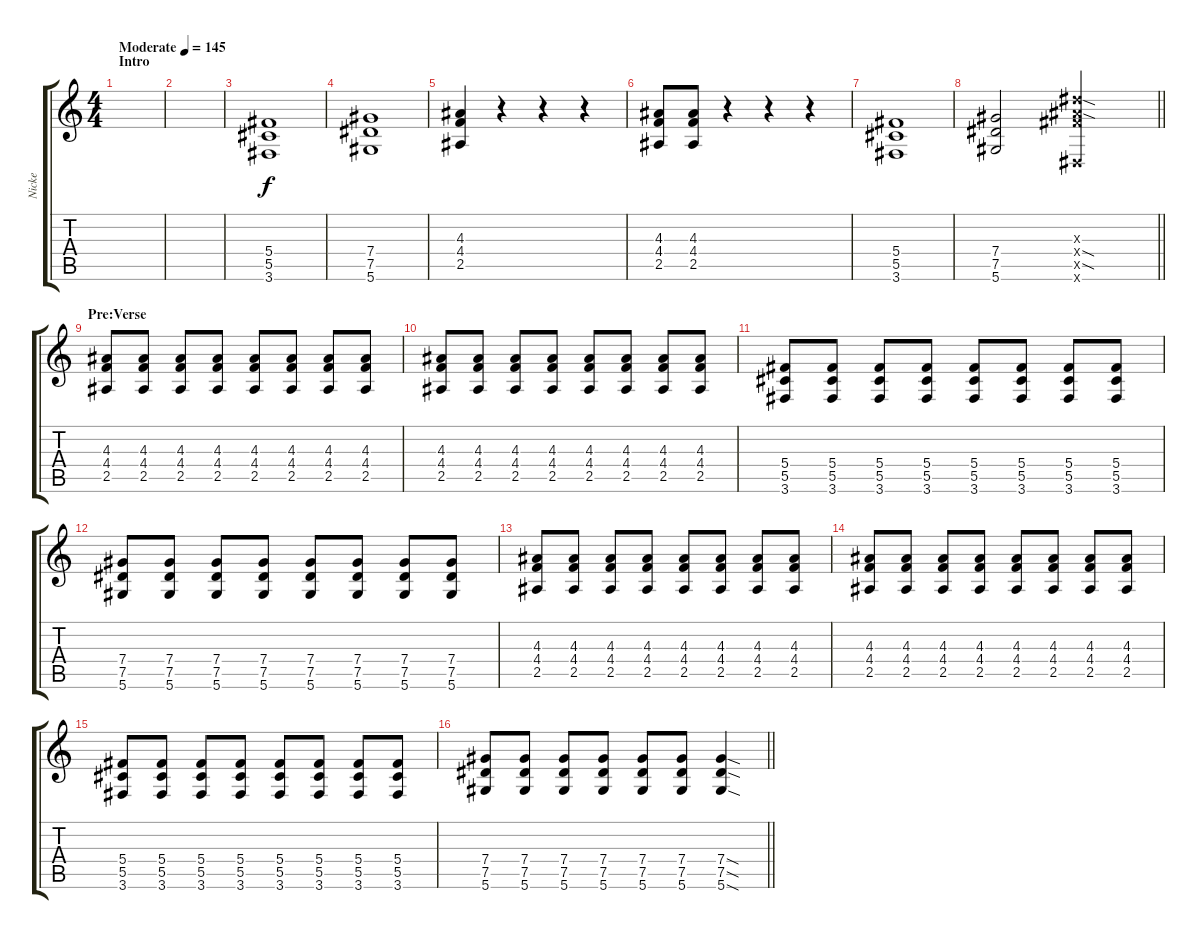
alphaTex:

\track ("Nicke" "Nicke") {instrument distortionguitar}
\staff {score tabs}
\tuning (Eb4 Bb3 Gb3 Db3 Ab2 Eb2) {hide}
\ts (4 4)
\section ("" "Intro")
\tempo (145 "Moderate")
\clef g2
\ks c
|
|
(5.4 5.5 3.6).1 |
(7.4 7.5 5.6).1 |
(4.3 4.4 2.5).4 r.4 r.4 r.4 |
(4.3 4.4 2.5).8 (4.3 4.4 2.5).8 r.4 r.4 r.4 |
(5.4 5.5 3.6).1 |
\barLineRight lightlight
(7.4 7.5 5.6).2 (0.3{x} 14.4{sod x} 14.5{sod x} 0.6{x}).2 |
\section ("" "Pre:Verse")
(4.3 4.4 2.5).8 (4.3 4.4 2.5).8 (4.3 4.4 2.5).8 (4.3 4.4 2.5).8 (4.3 4.4 2.5).8 (4.3 4.4 2.5).8 (4.3 4.4 2.5).8 (4.3 4.4 2.5).8 |
(4.3 4.4 2.5).8 (4.3 4.4 2.5).8 (4.3 4.4 2.5).8 (4.3 4.4 2.5).8 (4.3 4.4 2.5).8 (4.3 4.4 2.5).8 (4.3 4.4 2.5).8 (4.3 4.4 2.5).8 |
(5.4 5.5 3.6).8 (5.4 5.5 3.6).8 (5.4 5.5 3.6).8 (5.4 5.5 3.6).8 (5.4 5.5 3.6).8 (5.4 5.5 3.6).8 (5.4 5.5 3.6).8 (5.4 5.5 3.6).8 |
(7.4 7.5 5.6).8 (7.4 7.5 5.6).8 (7.4 7.5 5.6).8 (7.4 7.5 5.6).8 (7.4 7.5 5.6).8 (7.4 7.5 5.6).8 (7.4 7.5 5.6).8 (7.4 7.5 5.6).8 |
(4.3 4.4 2.5).8 (4.3 4.4 2.5).8 (4.3 4.4 2.5).8 (4.3 4.4 2.5).8 (4.3 4.4 2.5).8 (4.3 4.4 2.5).8 (4.3 4.4 2.5).8 (4.3 4.4 2.5).8 |
(4.3 4.4 2.5).8 (4.3 4.4 2.5).8 (4.3 4.4 2.5).8 (4.3 4.4 2.5).8 (4.3 4.4 2.5).8 (4.3 4.4 2.5).8 (4.3 4.4 2.5).8 (4.3 4.4 2.5).8 |
(5.4 5.5 3.6).8 (5.4 5.5 3.6).8 (5.4 5.5 3.6).8 (5.4 5.5 3.6).8 (5.4 5.5 3.6).8 (5.4 5.5 3.6).8 (5.4 5.5 3.6).8 (5.4 5.5 3.6).8 |
\barLineRight lightlight
(7.4 7.5 5.6).8 (7.4 7.5 5.6).8 (7.4 7.5 5.6).8 (7.4 7.5 5.6).8 (7.4 7.5 5.6).8 (7.4 7.5 5.6).8 (7.4{sod} 7.5{sod} 5.6{sod}).4
